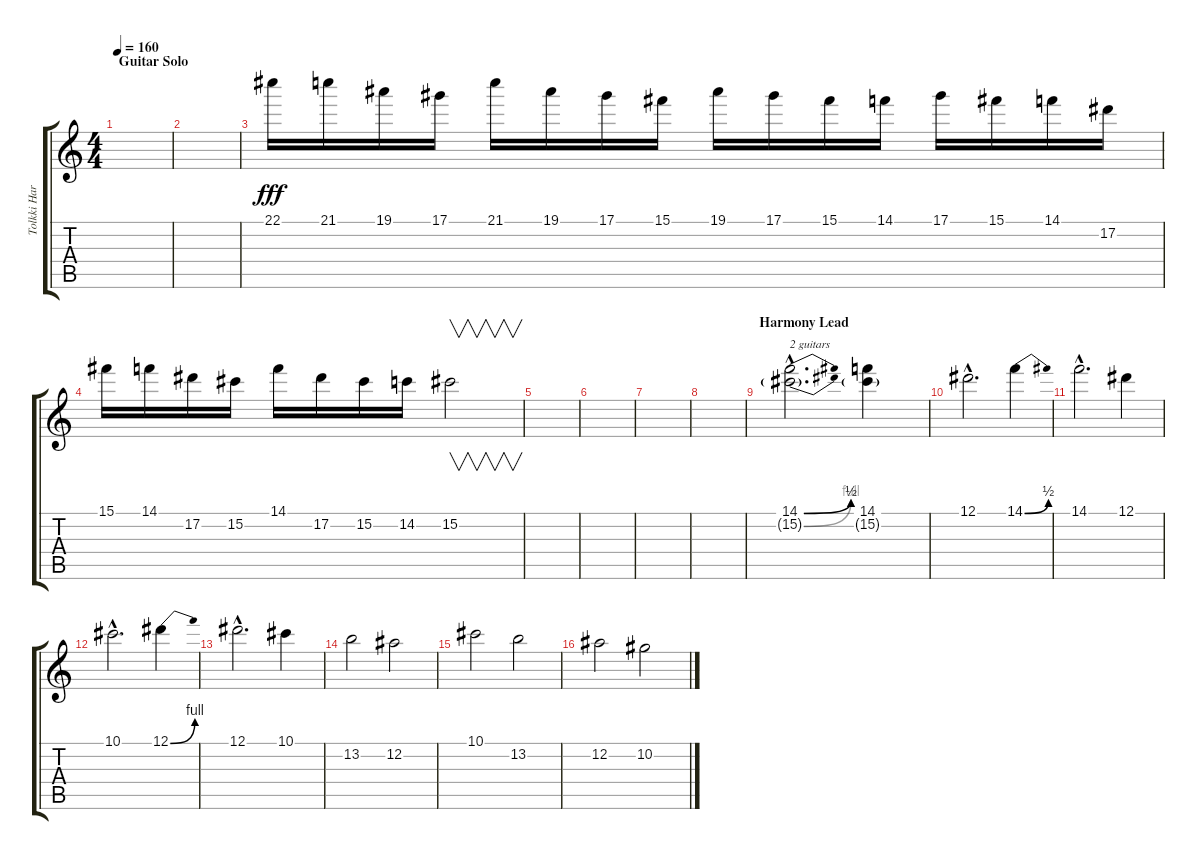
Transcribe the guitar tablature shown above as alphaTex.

\track ("Tolkki Harmony" "Tolkki Har") {instrument overdrivenguitar}
\staff {score tabs}
\tuning (Eb4 Bb3 Gb3 Db3 Ab2 Eb2) {hide}
\ts (4 4)
\section ("" "Guitar Solo")
\tempo 160
\clef g2
\ks c
|
|
22.1.16{dy fff} 21.1.16 19.1.16 17.1.16 21.1.16 19.1.16 17.1.16 15.1.16 19.1.16 17.1.16 15.1.16 14.1.16 17.1.16 15.1.16 14.1.16 17.2.16 |
15.1.16 14.1.16 17.2.16 15.2.16 14.1.16 17.2.16 15.2.16 14.2.16 15.2.2{v} |
|
|
|
|
\section ("" "Harmony Lead")
(14.1{be (bend 0 0 60 2) hac} 15.2{be (bend 0 0 60 4) g hac}).2{d txt "2 guitars"} (14.1 15.2{g}).4 |
12.1{hac}.2{d} 14.1{be (bend 0 0 60 2)}.4 |
14.1{hac}.2{d} 12.1.4 |
10.1{hac}.2{d} 12.1{be (bend 0 0 60 4)}.4 |
12.1{hac}.2{d} 10.1.4 |
13.2.2 12.2.2 |
10.1.2 13.2.2 |
12.2.2 10.2.2
